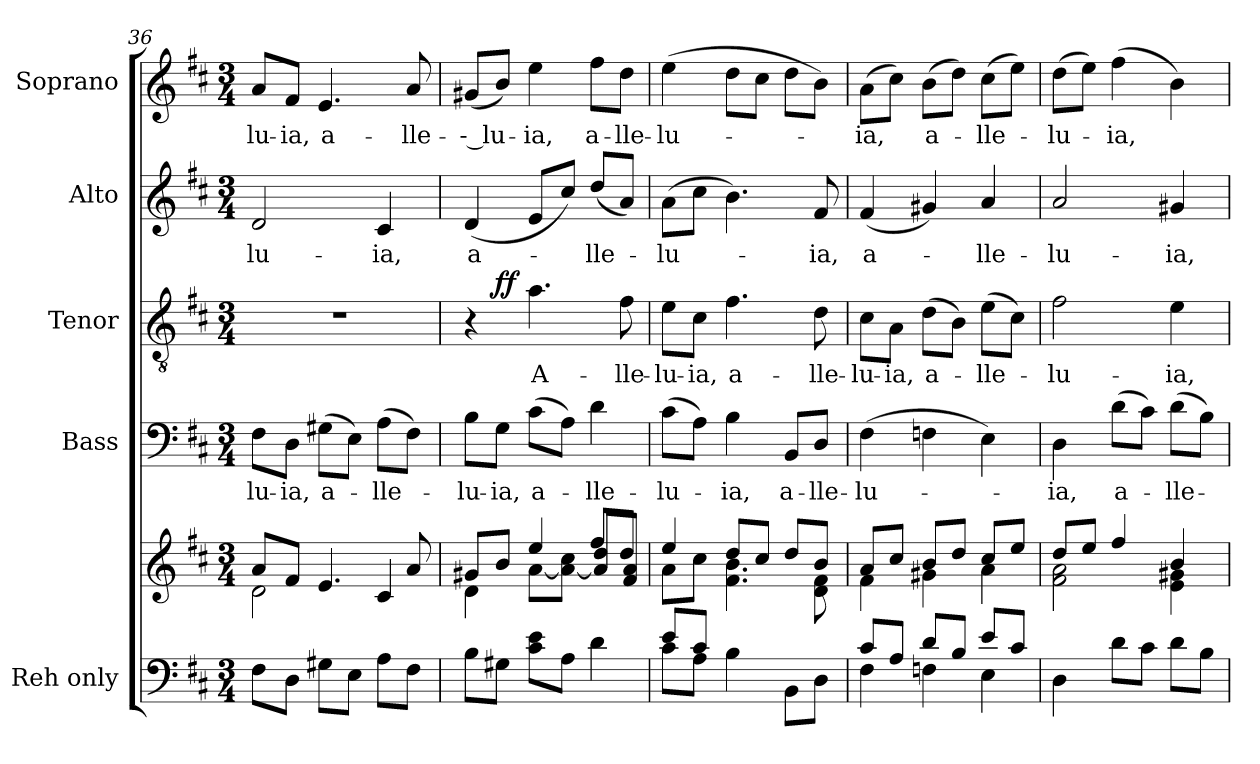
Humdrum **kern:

**kern	**kern	**kern	**text	**kern	**text	**dynam	**kern	**text	**kern	**text
*part5	*part5	*part4	*part4	*part3	*part3	*part3	*part2	*part2	*part1	*part1
*staff6	*staff5	*staff4	*staff4	*staff3	*staff3	*staff3	*staff2	*staff2	*staff1	*staff1
*I"Reh only	*	*I"Bass	*	*I"Tenor	*	*	*I"Alto	*	*I"Soprano	*
*	*	*I'B.	*	*I'T.	*	*	*I'A.	*	*I'S.	*
*clefF4	*clefG2	*clefF4	*	*clefGv2	*	*	*clefG2	*	*clefG2	*
*	*	*	*	*ITrd7c12	*	*	*	*	*	*
*k[f#c#]	*k[f#c#]	*k[f#c#]	*	*k[f#c#]	*	*	*k[f#c#]	*	*k[f#c#]	*
*D:	*D:	*D:	*	*D:	*	*	*D:	*	*D:	*
*M3/4	*M3/4	*M3/4	*	*M3/4	*	*	*M3/4	*	*M3/4	*
=36	=36	=36	=36	=36	=36	=36	=36	=36	=36	=36
*	*^	*	*	*	*	*	*	*	*	*
!	!	!	!	!LO:LY:b:color=#000000	!LO:N:vis=1	!	!	!	!	!	!
!	!	!	!	!	!	!	!	!	!LO:LY:b:color=#000000	!	!
!	!	!	!	!	!	!	!	!	!	!	!LO:LY:b:color=#000000
8F#i\L	8ai/L	2di\	8F#i\L	-lu-	2.r	.	.	2di/	-lu-	8ai/L	-lu-
!	!	!	!	!LO:LY:b:color=#000000	!	!	!	!	!	!	!
!	!	!	!	!	!	!	!	!	!	!	!LO:LY:b:color=#000000
8Di\J	8f#i/J	.	8Di\J	-ia,	.	.	.	.	.	8f#i/J	-ia,
!	!	!	!	!LO:LY:b:color=#000000	!	!	!	!	!	!	!
!	!	!	!	!	!	!	!	!	!	!	!LO:LY:b:color=#000000
8G#Xi\L	4.ei/	.	(8G#Xi\L	a-	.	.	.	.	.	4.ei/	a-
8Ei\J	.	.	8Ei\J)	.	.	.	.	.	.	.	.
!	!	!	!	!LO:LY:b:color=#000000	!	!	!	!	!	!	!
!	!	!	!	!	!	!	!	!	!LO:LY:b:color=#000000	!	!
8Ai\L	.	4c#i/	(8Ai\L	-lle-	.	.	.	4c#i/	-ia,	.	.
!	!	!	!	!	!	!	!	!	!	!	!LO:LY:b:color=#000000
8F#i\J	8ai/	.	8F#i\J)	.	.	.	.	.	.	8ai/	-lle-
!!LO:LB:g=z
=37	=37	=37	=37	=37	=37	=37	=37	=37	=37	=37	=37
!	!	!	!	!LO:LY:b:color=#000000	!	!	!	!	!	!	!
!	!	!	!	!	!	!	!	!	!LO:LY:b:color=#000000	!	!
!	!	!	!	!	!	!	!	!	!	!	!LO:LY:b:color=#000000
*	*	*	*	*	*^	*	*	*	*	*	*
8Bi\L	8g#Xi/L	4di\	8Bi\L	-lu-	4r	8ryy	.	.	(4di/	a-	(8g#Xi/L	-- lu-
!	!	!	!	!LO:LY:b:color=#000000	!	!	!	!	!	!	!	!
8G#Xi\J	8bi/J	.	8Gi\J	-ia,	.	2ryy	.	ff	.	.	8bi/J)	.
!	!	!	!	!LO:LY:b:color=#000000	!	!	!	!	!	!	!	!
!	!	!	!	!	!	!	!LO:LY:b:color=#000000	!	!	!	!	!
!	!	!	!	!	!	!	!	!	!	!	!	!LO:LY:b:color=#000000
8c#i\ 8ei\L	4eei/	[8ai\L	(8c#i\L	a-	4.Ai\	.	A-	.	8ei/L	.	4eei\	-ia,
8Ai\J	.	8ai_\ 8cc#i\J	8Ai\J)	.	.	.	.	.	8cc#i/J)	.	.	.
!	!	!	!	!LO:LY:b:color=#000000	!	!	!	!	!	!	!	!
!	!	!	!	!	!	!	!	!	!	!LO:LY:b:color=#000000	!	!
!	!	!	!	!	!	!	!	!	!	!	!	!LO:LY:b:color=#000000
4di\	8ff#i/L	8ai]/ 8ddi/L	4di\	-lle-	.	.	.	.	(8ddi/L	-lle-	8ff#i\L	a-
!	!	!	!	!	!	!	!LO:LY:b:color=#000000	!	!	!	!	!
!	!	!	!	!	!	!	!	!	!	!	!	!LO:LY:b:color=#000000
.	8ddi/J	8f#i/ 8ai/J	.	.	8F#i\	8ryy	-lle-	.	8ai/J)	.	8ddi\J	-lle-
*	*	*	*	*	*v	*v	*	*	*	*	*	*
=38	=38	=38	=38	=38	=38	=38	=38	=38	=38	=38	=38
*^	*	*	*	*	*	*	*	*	*	*	*
*	*	*	*	*	*	*^	*	*	*	*	*	*
!	!	!	!	!	!LO:LY:b:color=#000000	!	!	!	!	!	!	!	!
*	*	*	*	*	*	*v	*v	*	*	*	*	*	*
*	*	*	*	*	*	*^	*	*	*	*	*	*
!	!	!	!	!	!	!	!	!LO:LY:b:color=#000000	!	!	!	!	!
*	*	*	*	*	*	*v	*v	*	*	*	*	*	*
*	*	*	*	*	*	*^	*	*	*	*	*	*
!	!	!	!	!	!	!	!	!	!	!	!LO:LY:b:color=#000000	!	!
*	*	*	*	*	*	*v	*v	*	*	*	*	*	*
*	*	*	*	*	*	*^	*	*	*	*	*	*
!	!	!	!	!	!	!	!	!	!	!	!	!	!LO:LY:b:color=#000000
*	*	*	*	*	*	*v	*v	*	*	*	*	*	*
8ei/L	8c#i\L	4eei/	8ai\L	(8c#i\L	-lu-	8Ei\L	-lu-	.	(8ai\L	-lu-	(4eei\	-lu-
!	!	!	!	!	!	!	!LO:LY:b:color=#000000	!	!	!	!	!
8c#i/J	8Ai\J	.	8cc#i\J	8Ai\J)	.	8C#i\J	-ia,	.	8cc#i\J	.	.	.
!	!	!	!	!	!LO:LY:b:color=#000000	!	!	!	!	!	!	!
!	!	!	!	!	!	!	!LO:LY:b:color=#000000	!	!	!	!	!
2ryy	4Bi\	8ddi/L	4.f#i\ 4.bi	4Bi\	-ia,	4.F#i\	a-	.	4.bi\)	.	8ddi\L	.
.	.	8cc#i/J	.	.	.	.	.	.	.	.	8cc#i\J	.
!	!	!	!	!	!LO:LY:b:color=#000000	!	!	!	!	!	!	!
.	8BBi\L	8ddi/L	.	8BBi/L	a-	.	.	.	.	.	8ddi\L	.
!	!	!	!	!	!LO:LY:b:color=#000000	!	!	!	!	!	!	!
!	!	!	!	!	!	!	!LO:LY:b:color=#000000	!	!	!	!	!
!	!	!	!	!	!	!	!	!	!	!LO:LY:b:color=#000000	!	!
.	8Di\J	8bi/J	8di\ 8f#i	8Di/J	-lle-	8Di\	-lle-	.	8f#i/	-ia,	8bi\J)	.
=39	=39	=39	=39	=39	=39	=39	=39	=39	=39	=39	=39	=39
!	!	!	!	!	!LO:LY:b:color=#000000	!	!	!	!	!	!	!
!	!	!	!	!	!	!	!LO:LY:b:color=#000000	!	!	!	!	!
!	!	!	!	!	!	!	!	!	!	!LO:LY:b:color=#000000	!	!
!	!	!	!	!	!	!	!	!	!	!	!	!LO:LY:b:color=#000000
8c#i/L	4F#i\	8ai/L	4f#i\	(4F#i\	-lu-	8C#i\L	-lu-	.	(4f#i/	a-	(8ai\L	-ia,
!	!	!	!	!	!	!	!LO:LY:b:color=#000000	!	!	!	!	!
8Ai/J	.	8cc#i/J	.	.	.	8AAi\J	-ia,	.	.	.	8cc#i\J)	.
!	!	!	!	!	!	!	!LO:LY:b:color=#000000	!	!	!	!	!
!	!	!	!	!	!	!	!	!	!	!	!	!LO:LY:b:color=#000000
8di/L	4Fni\	8bi/L	4g#Xi\	4Fni\	.	(8Di\L	a-	.	4g#Xi/)	.	(8bi\L	a-
8Bi/J	.	8ddi/J	.	.	.	8BBi\J)	.	.	.	.	8ddi\J)	.
!	!	!	!	!	!	!	!LO:LY:b:color=#000000	!	!	!	!	!
!	!	!	!	!	!	!	!	!	!	!LO:LY:b:color=#000000	!	!
!	!	!	!	!	!	!	!	!	!	!	!	!LO:LY:b:color=#000000
8ei/L	4Ei\	8cc#i/L	4ai\	4Ei\)	.	(8Ei\L	-lle-	.	4ai/	-lle-	(8cc#i\L	-lle-
8c#i/J	.	8eei/J	.	.	.	8C#i\J)	.	.	.	.	8eei\J)	.
*v	*v	*	*	*	*	*	*	*	*	*	*	*
=40	=40	=40	=40	=40	=40	=40	=40	=40	=40	=40	=40
!	!	!	!	!LO:LY:b:color=#000000	!	!	!	!	!	!	!
!	!	!	!	!	!	!LO:LY:b:color=#000000	!	!	!	!	!
!	!	!	!	!	!	!	!	!	!LO:LY:b:color=#000000	!	!
!	!	!	!	!	!	!	!	!	!	!	!LO:LY:b:color=#000000
4Di\	8ddi/L	2f#i\ 2ai	4Di\	-ia,	2F#i\	-lu-	.	2ai/	-lu-	(8ddi\L	-lu-
.	8eei/J	.	.	.	.	.	.	.	.	8eei\J)	.
!	!	!	!	!LO:LY:b:color=#000000	!	!	!	!	!	!	!
!	!	!	!	!	!	!	!	!	!	!	!LO:LY:b:color=#000000
8di\L	4ff#i/	.	(8di\L	a-	.	.	.	.	.	(4ff#i\	-ia,
8c#i\J	.	.	8c#i\J)	.	.	.	.	.	.	.	.
!	!	!	!	!LO:LY:b:color=#000000	!	!	!	!	!	!	!
!	!	!	!	!	!	!LO:LY:b:color=#000000	!	!	!	!	!
!	!	!	!	!	!	!	!	!	!LO:LY:b:color=#000000	!	!
8di\L	4bi/	4ei\ 4g#Xi	(8di\L	-lle-	4Ei\	-ia,	.	4g#Xi/	-ia,	4bi\)	.
8Bi\J	.	.	8Bi\J)	.	.	.	.	.	.	.	.
*	*v	*v	*	*	*	*	*	*	*	*	*
=	=	=	=	=	=	=	=	=	=	=
*-	*-	*-	*-	*-	*-	*-	*-	*-	*-	*-
